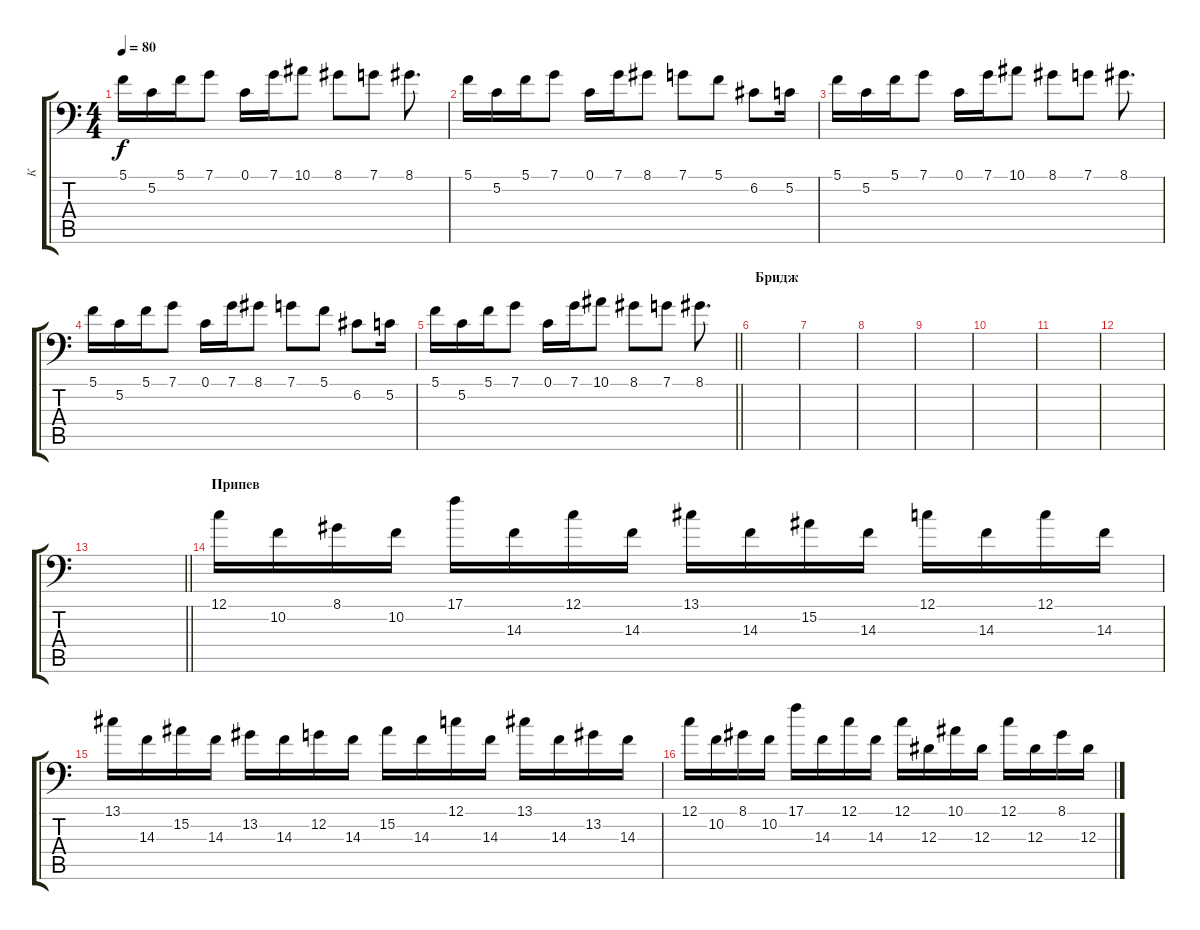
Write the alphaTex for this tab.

\track ("К" "К") {instrument stringensemble1}
\staff {score tabs}
\tuning (C4 G3 Eb3 Bb2 F2 Bb1) {hide}
\ts (4 4)
\tempo 80
\clef f4
\ks c
5.1.16{dy f} 5.2.16 5.1.16 7.1.8 0.1.16 7.1.16 10.1.8 8.1.8 7.1.8 8.1.8{d} |
5.1.16 5.2.16 5.1.16 7.1.8 0.1.16 7.1.16 8.1.8 7.1.8 5.1.8 6.2.8 5.2.16 |
5.1.16 5.2.16 5.1.16 7.1.8 0.1.16 7.1.16 10.1.8 8.1.8 7.1.8 8.1.8{d} |
5.1.16 5.2.16 5.1.16 7.1.8 0.1.16 7.1.16 8.1.8 7.1.8 5.1.8 6.2.8 5.2.16 |
\barLineRight lightlight
5.1.16 5.2.16 5.1.16 7.1.8 0.1.16 7.1.16 10.1.8 8.1.8 7.1.8 8.1.8{d} |
\section ("" "Бридж")
|
|
|
|
|
|
|
\barLineRight lightlight
|
\section ("" "Припев")
12.1.16 10.2.16 8.1.16 10.2.16 17.1.16 14.3.16 12.1.16 14.3.16 13.1.16 14.3.16 15.2.16 14.3.16 12.1.16 14.3.16 12.1.16 14.3.16 |
13.1.16 14.3.16 15.2.16 14.3.16 13.2.16 14.3.16 12.2.16 14.3.16 15.2.16 14.3.16 12.1.16 14.3.16 13.1.16 14.3.16 13.2.16 14.3.16 |
12.1.16 10.2.16 8.1.16 10.2.16 17.1.16 14.3.16 12.1.16 14.3.16 12.1.16 12.3.16 10.1.16 12.3.16 12.1.16 12.3.16 8.1.16 12.3.16
